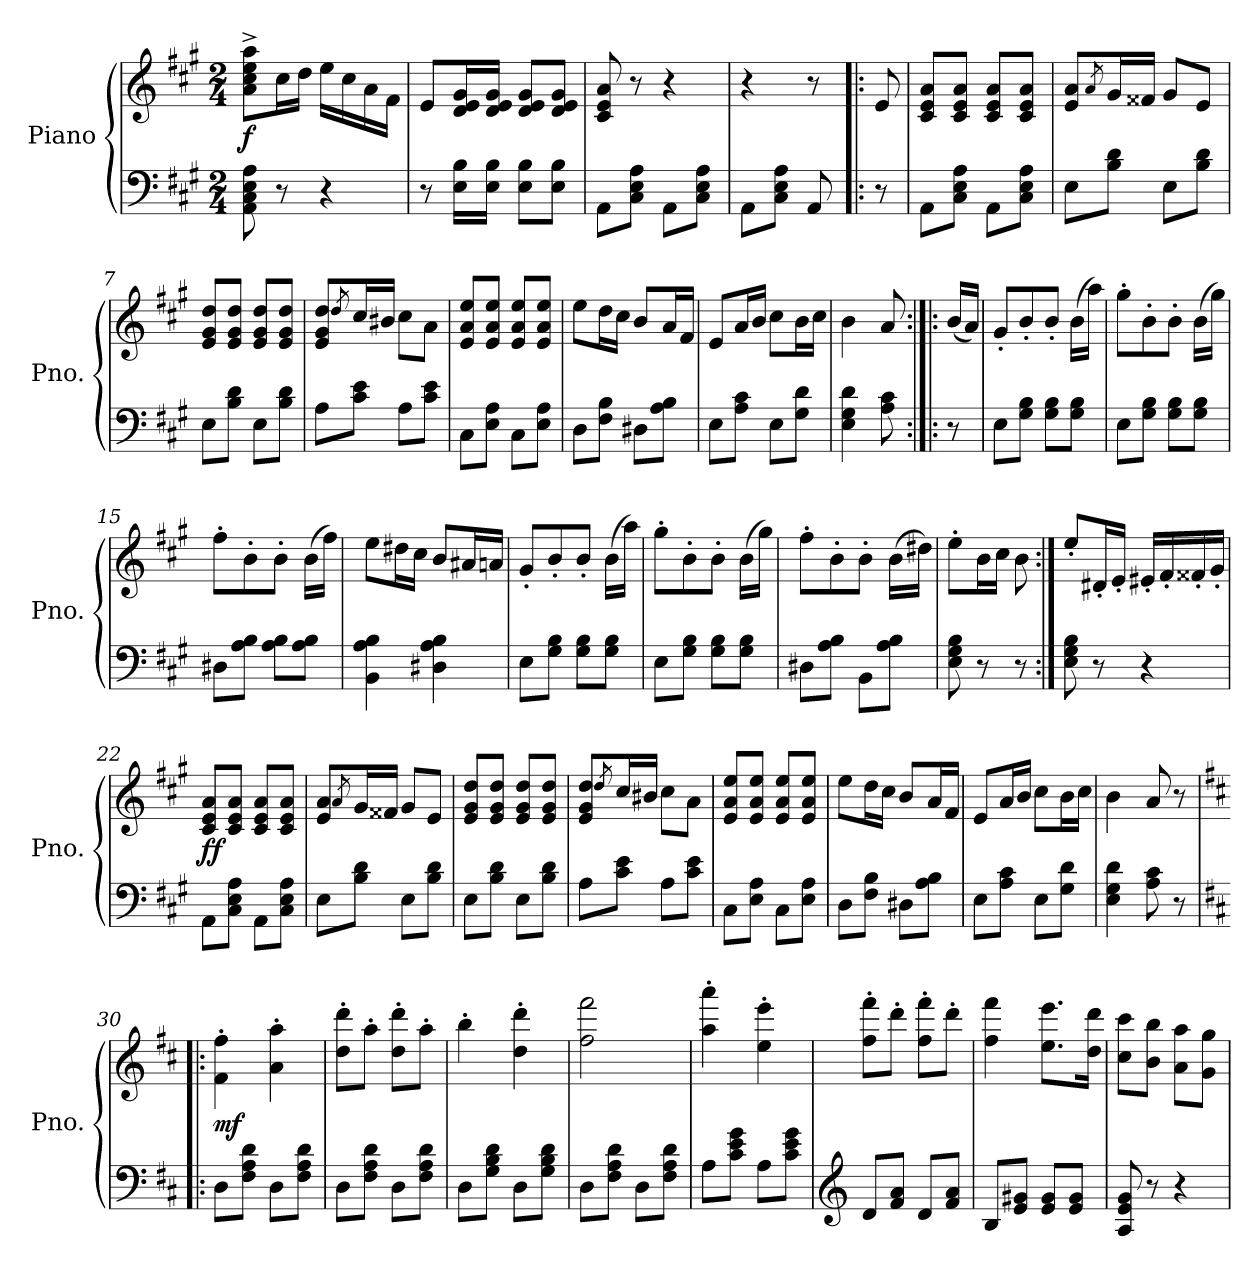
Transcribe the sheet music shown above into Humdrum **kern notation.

**kern	**kern	**dynam
*part1	*part1	*part1
*staff2	*staff1	*staff1/2
*I"Piano	*	*
*I'Pno.	*	*
*clefF4	*clefG2	*
*k[f#c#g#]	*k[f#c#g#]	*
*M2/4	*M2/4	*
=1	=1	=1
!	!	!LO:DY:b
8AA\ 8C#\ 8E\ 8A\	8a\^ 8cc#\^ 8ee\^ 8aa\^L	f
8r	16cc#\L	.
.	16dd\JJ	.
4r	16ee\LL	.
.	16cc#\	.
.	16a\	.
.	16f#\JJ	.
=2	=2	=2
8r	8e/L	.
16E\ 16B\LL	16d/ 16e/ 16g#/L	.
16E\ 16B\JJ	16d/ 16e/ 16g#/JJ	.
8E\ 8B\L	8d/ 8e/ 8g#/L	.
8E\ 8B\J	8d/ 8e/ 8g#/J	.
=3	=3	=3
8AA\L	8c#/ 8e/ 8a/	.
8C#\ 8E\ 8A\J	8r	.
8AA\L	4r	.
8C#\ 8E\ 8A\J	.	.
=4	=4	=4
8AA\L	4r	.
8C#\ 8E\ 8A\J	.	.
8AA/	8r	.
=4X1!|:	=4X1!|:	=4X1!|:
8r	8e/	.
=5	=5	=5
8AA\L	8c#/ 8e/ 8a/L	.
8C#\ 8E\ 8A\J	8c#/ 8e/ 8a/J	.
8AA\L	8c#/ 8e/ 8a/L	.
8C#\ 8E\ 8A\J	8c#/ 8e/ 8a/J	.
=6	=6	=6
8E\L	8e/ 8a/L	.
.	8qa/	.
8B\ 8d\J	16g#/L	.
.	16f##X/JJ	.
8E\L	8g#/L	.
8B\ 8d\J	8e/J	.
=7	=7	=7
8E\L	8e/ 8g#/ 8dd/L	.
8B\ 8d\J	8e/ 8g#/ 8dd/J	.
8E\L	8e/ 8g#/ 8dd/L	.
8B\ 8d\J	8e/ 8g#/ 8dd/J	.
!!LO:LB:g=z
=8	=8	=8
8A\L	8e/ 8g#/ 8dd/L	.
.	8qdd/	.
8c#\ 8e\J	16cc#/L	.
.	16b#X/JJ	.
8A\L	8cc#\L	.
8c#\ 8e\J	8a\J	.
=9	=9	=9
8C#\L	8e/ 8a/ 8ee/L	.
8E\ 8A\J	8e/ 8a/ 8ee/J	.
8C#\L	8e/ 8a/ 8ee/L	.
8E\ 8A\J	8e/ 8a/ 8ee/J	.
=10	=10	=10
8D\L	8ee\L	.
8F#\ 8B\J	16dd\L	.
.	16cc#\JJ	.
8D#X\L	8b/L	.
8A\ 8B\J	16a/L	.
.	16f#/JJ	.
=11	=11	=11
8E\L	8e/L	.
8A\ 8c#\J	16a/L	.
.	16b/JJ	.
8E\L	8cc#\L	.
8G#\ 8d\J	16b\L	.
.	16cc#\JJ	.
=12	=12	=12
4E\ 4G#\ 4d\	4b\	.
8A\ 8c#\	8a/	.
=12X2:|!|:	=12X2:|!|:	=12X2:|!|:
8r	(<16b/LL	.
.	16a/JJ)	.
=13	=13	=13
8E\L	8g#'/L	.
8G#\ 8B\J	8b'/	.
8G#\ 8B\L	8b'/J	.
8G#\ 8B\J	(>16b\LL	.
.	16aa\JJ)	.
=14	=14	=14
8E\L	8gg#'\L	.
8G#\ 8B\J	8b'\	.
8G#\ 8B\L	8b'\J	.
8G#\ 8B\J	(>16b\LL	.
.	16gg#\JJ)	.
!!LO:LB:g=z
=15	=15	=15
8D#X\L	8ff#'\L	.
8A\ 8B\J	8b'\	.
8A\ 8B\L	8b'\J	.
8A\ 8B\J	(>16b\LL	.
.	16ff#\JJ)	.
=16	=16	=16
4BB\ 4A\ 4B\	8ee\L	.
.	16dd#X\L	.
.	16cc#\JJ	.
4D#X\ 4A\ 4B\	8b/L	.
.	16a#X/L	.
.	16an/JJ	.
=17	=17	=17
8E\L	8g#'/L	.
8G#\ 8B\J	8b'/	.
8G#\ 8B\L	8b'/J	.
8G#\ 8B\J	(>16b\LL	.
.	16aa\JJ)	.
=18	=18	=18
8E\L	8gg#'\L	.
8G#\ 8B\J	8b'\	.
8G#\ 8B\L	8b'\J	.
8G#\ 8B\J	(>16b\LL	.
.	16gg#\JJ)	.
=19	=19	=19
8D#X\L	8ff#'\L	.
8A\ 8B\J	8b'\	.
8BB\L	8b'\J	.
8A\ 8B\J	(>16b\LL	.
.	16dd#X\JJ)	.
=20	=20	=20
8E\ 8G#\ 8B\	8ee'\L	.
8r	16b\L	.
.	16cc#\JJ	.
8r	8b\	.
!!LO:LB:g=z
=21:|!	=21:|!	=21:|!
8E\ 8G#\ 8B\	8ee'/L	.
8r	16d#X'/L	.
.	16e'/JJ	.
4r	16e#X'/LL	.
.	16f#'/	.
.	16f##X'/	.
.	16g#'/JJ	.
=22	=22	=22
!	!	!LO:DY:b
8AA\L	8c#/ 8e/ 8a/L	ff
8C#\ 8E\ 8A\J	8c#/ 8e/ 8a/J	.
8AA\L	8c#/ 8e/ 8a/L	.
8C#\ 8E\ 8A\J	8c#/ 8e/ 8a/J	.
=23	=23	=23
8E\L	8e/ 8a/L	.
.	8qa/	.
8B\ 8d\J	16g#/L	.
.	16f##X/JJ	.
8E\L	8g#/L	.
8B\ 8d\J	8e/J	.
=24	=24	=24
8E\L	8e/ 8g#/ 8dd/L	.
8B\ 8d\J	8e/ 8g#/ 8dd/J	.
8E\L	8e/ 8g#/ 8dd/L	.
8B\ 8d\J	8e/ 8g#/ 8dd/J	.
=25	=25	=25
8A\L	8e/ 8g#/ 8dd/L	.
.	8qdd/	.
8c#\ 8e\J	16cc#/L	.
.	16b#X/JJ	.
8A\L	8cc#\L	.
8c#\ 8e\J	8a\J	.
=26	=26	=26
8C#\L	8e/ 8a/ 8ee/L	.
8E\ 8A\J	8e/ 8a/ 8ee/J	.
8C#\L	8e/ 8a/ 8ee/L	.
8E\ 8A\J	8e/ 8a/ 8ee/J	.
=27	=27	=27
8D\L	8ee\L	.
8F#\ 8B\J	16dd\L	.
.	16cc#\JJ	.
8D#X\L	8b/L	.
8A\ 8B\J	16a/L	.
.	16f#/JJ	.
!!LO:LB:g=z
=28	=28	=28
8E\L	8e/L	.
8A\ 8c#\J	16a/L	.
.	16b/JJ	.
8E\L	8cc#\L	.
8G#\ 8d\J	16b\L	.
.	16cc#\JJ	.
=29	=29	=29
4E\ 4G#\ 4d\	4b\	.
8A\ 8c#\	8a/	.
8r	8r	.
=30!|:	=30!|:	=30!|:
*k[f#c#]	*k[f#c#]	*
!	!	!LO:DY:b
8D\L	4f#\' 4ff#\'	mf
8F#\ 8A\ 8d\J	.	.
8D\L	4a\' 4aa\'	.
8F#\ 8A\ 8d\J	.	.
=31	=31	=31
8D\L	8dd\' 8ddd\'L	.
8F#\ 8A\ 8d\J	8aa'\J	.
8D\L	8dd\' 8ddd\'L	.
8F#\ 8A\ 8d\J	8aa'\J	.
=32	=32	=32
8D\L	4bb'\	.
8G\ 8B\ 8d\J	.	.
8D\L	4dd\' 4ddd\'	.
8G\ 8B\ 8d\J	.	.
=33	=33	=33
8D\L	2ff#\ 2fff#\	.
8F#\ 8A\ 8d\J	.	.
8D\L	.	.
8F#\ 8A\ 8d\J	.	.
=34	=34	=34
8A\L	4aa\' 4aaa\'	.
8c#\ 8e\ 8g\J	.	.
8A\L	4ee\' 4eee\'	.
8c#\ 8e\ 8g\J	.	.
=35	=35	=35
*clefG2	*	*
8d/L	8ff#\' 8fff#\'L	.
8f#/ 8a/J	8ddd'\J	.
8d/L	8ff#\' 8fff#\'L	.
8f#/ 8a/J	8ddd'\J	.
!!LO:PB:g=z
=36	=36	=36
8B/L	4ff#\ 4fff#\	.
8e/ 8g#X/J	.	.
8e/ 8g#/L	8.ee\ 8.eee\L	.
8e/ 8g#/J	.	.
.	16dd\ 16ddd\Jk	.
=37	=37	=37
8A/ 8e/ 8g/	8cc#\ 8ccc#\L	.
8r	8b\ 8bb\J	.
4r	8a\ 8aa\L	.
.	8g\ 8gg\J	.
=	=	=
*-	*-	*-
